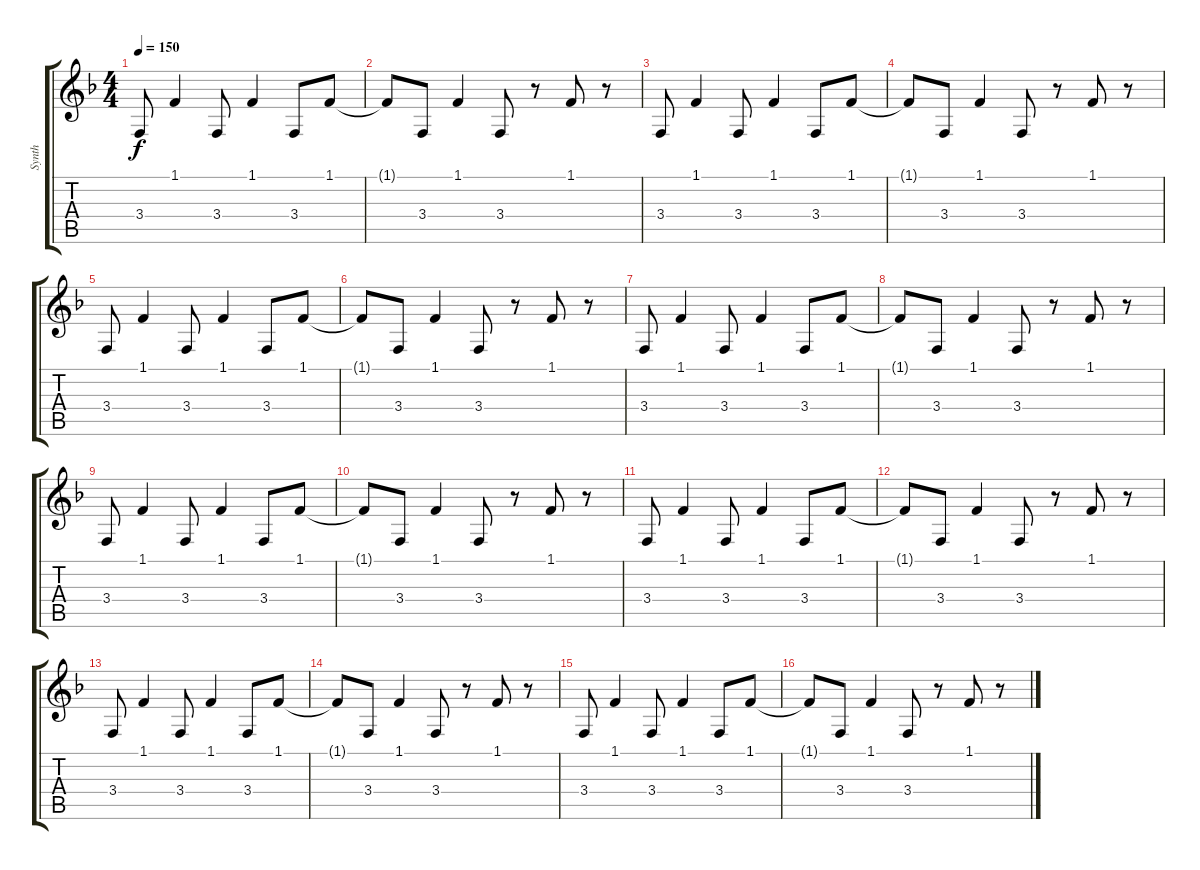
\track ("Synth" "Synth") {instrument lead2sawtooth}
\staff {score tabs}
\tuning (E4 B3 G3 D3 A2 E2) {hide}
\ts (4 4)
\tempo 150
\clef g2
\ks f
3.4.8{dy f instrument lead2sawtooth} 1.1.4 3.4.8 1.1.4 3.4.8 1.1.8 |
1.1{t}.8 3.4.8 1.1.4 3.4.8 r.8 1.1.8 r.8 |
3.4.8 1.1.4 3.4.8 1.1.4 3.4.8 1.1.8 |
1.1{t}.8 3.4.8 1.1.4 3.4.8 r.8 1.1.8 r.8 |
3.4.8 1.1.4 3.4.8 1.1.4 3.4.8 1.1.8 |
1.1{t}.8 3.4.8 1.1.4 3.4.8 r.8 1.1.8 r.8 |
3.4.8 1.1.4 3.4.8 1.1.4 3.4.8 1.1.8 |
1.1{t}.8 3.4.8 1.1.4 3.4.8 r.8 1.1.8 r.8 |
3.4.8 1.1.4 3.4.8 1.1.4 3.4.8 1.1.8 |
1.1{t}.8 3.4.8 1.1.4 3.4.8 r.8 1.1.8 r.8 |
3.4.8 1.1.4 3.4.8 1.1.4 3.4.8 1.1.8 |
1.1{t}.8 3.4.8 1.1.4 3.4.8 r.8 1.1.8 r.8 |
3.4.8 1.1.4 3.4.8 1.1.4 3.4.8 1.1.8 |
1.1{t}.8 3.4.8 1.1.4 3.4.8 r.8 1.1.8 r.8 |
3.4.8 1.1.4 3.4.8 1.1.4 3.4.8 1.1.8 |
1.1{t}.8 3.4.8 1.1.4 3.4.8 r.8 1.1.8 r.8
